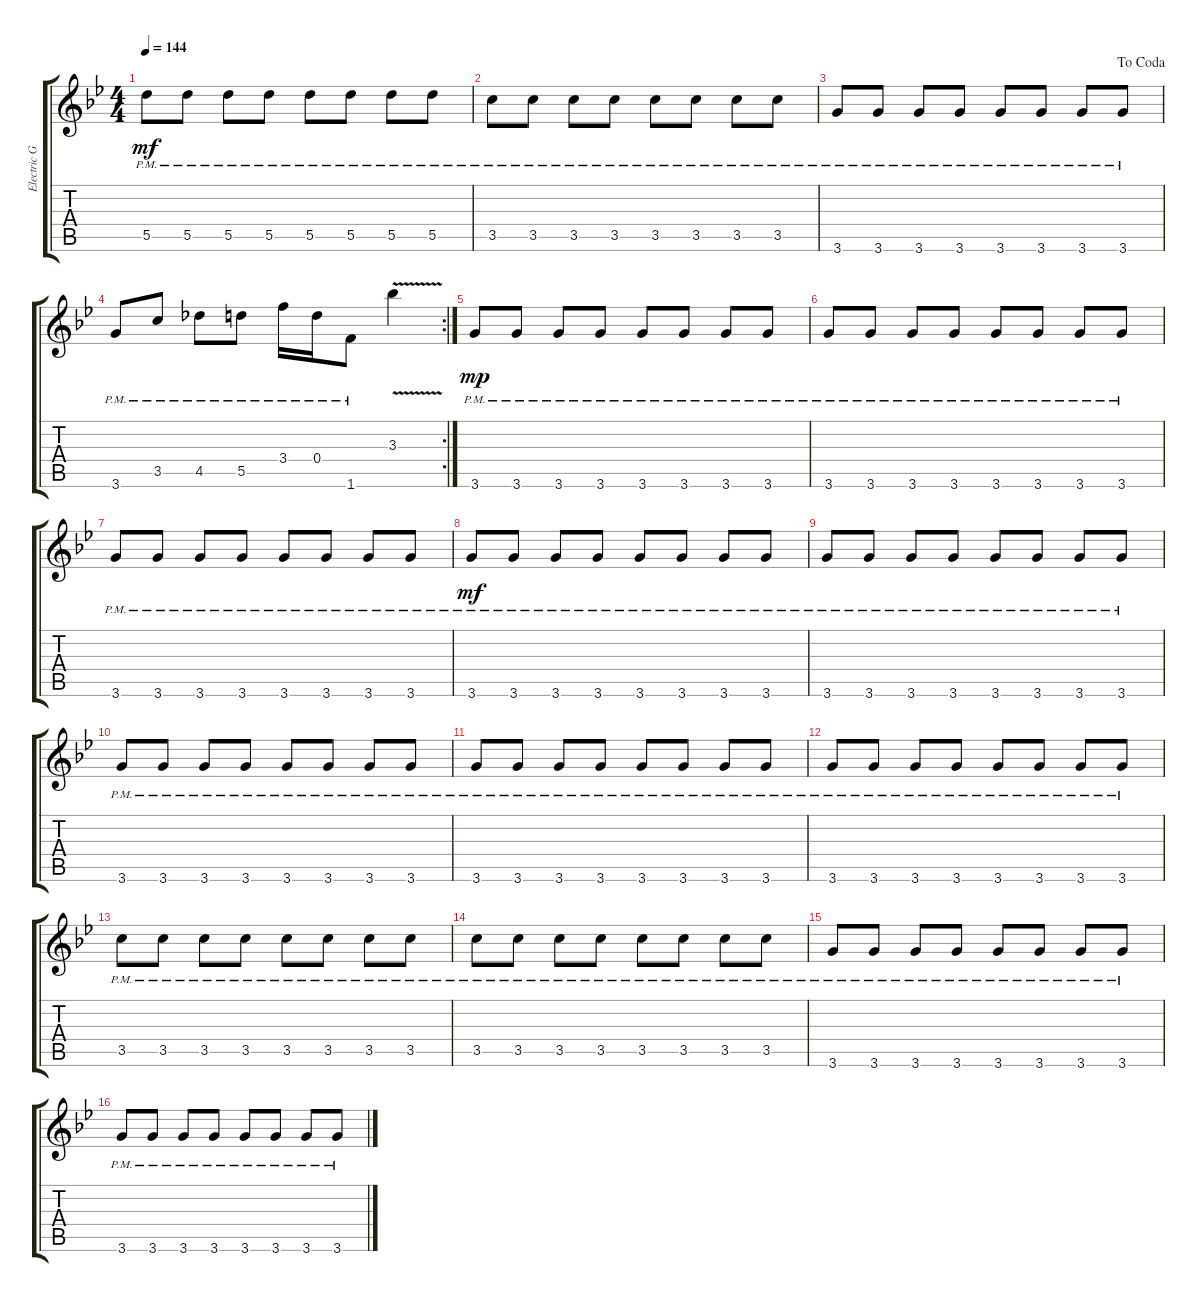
\track ("Electric Gtr. (Clean)" "Electric G") {instrument electricguitarclean}
\staff {score tabs}
\tuning (E4 B3 G4 D4 A3 E3) {hide}
\ts (4 4)
\tempo 144
\clef g2
\ks bb
5.5{pm}.8{dy mf} 5.5{pm}.8 5.5{pm}.8 5.5{pm}.8 5.5{pm}.8 5.5{pm}.8 5.5{pm}.8 5.5{pm}.8 |
3.5{pm}.8 3.5{pm}.8 3.5{pm}.8 3.5{pm}.8 3.5{pm}.8 3.5{pm}.8 3.5{pm}.8 3.5{pm}.8 |
\jump dacoda
3.6{pm}.8 3.6{pm}.8 3.6{pm}.8 3.6{pm}.8 3.6{pm}.8 3.6{pm}.8 3.6{pm}.8 3.6{pm}.8 |
\rc 2
3.6{pm}.8 3.5{pm}.8 4.5{pm}.8 5.5{pm}.8 3.4{pm}.16 0.4{pm}.16 1.6{pm}.8 3.3{v}.4 |
3.6{pm}.8{dy mp} 3.6{pm}.8 3.6{pm}.8 3.6{pm}.8 3.6{pm}.8 3.6{pm}.8 3.6{pm}.8 3.6{pm}.8 |
3.6{pm}.8 3.6{pm}.8 3.6{pm}.8 3.6{pm}.8 3.6{pm}.8 3.6{pm}.8 3.6{pm}.8 3.6{pm}.8 |
3.6{pm}.8 3.6{pm}.8 3.6{pm}.8 3.6{pm}.8 3.6{pm}.8 3.6{pm}.8 3.6{pm}.8 3.6{pm}.8 |
3.6{pm}.8{dy mf} 3.6{pm}.8 3.6{pm}.8 3.6{pm}.8 3.6{pm}.8 3.6{pm}.8 3.6{pm}.8 3.6{pm}.8 |
3.6{pm}.8 3.6{pm}.8 3.6{pm}.8 3.6{pm}.8 3.6{pm}.8 3.6{pm}.8 3.6{pm}.8 3.6{pm}.8 |
3.6{pm}.8 3.6{pm}.8 3.6{pm}.8 3.6{pm}.8 3.6{pm}.8 3.6{pm}.8 3.6{pm}.8 3.6{pm}.8 |
3.6{pm}.8 3.6{pm}.8 3.6{pm}.8 3.6{pm}.8 3.6{pm}.8 3.6{pm}.8 3.6{pm}.8 3.6{pm}.8 |
3.6{pm}.8 3.6{pm}.8 3.6{pm}.8 3.6{pm}.8 3.6{pm}.8 3.6{pm}.8 3.6{pm}.8 3.6{pm}.8 |
3.5{pm}.8 3.5{pm}.8 3.5{pm}.8 3.5{pm}.8 3.5{pm}.8 3.5{pm}.8 3.5{pm}.8 3.5{pm}.8 |
3.5{pm}.8 3.5{pm}.8 3.5{pm}.8 3.5{pm}.8 3.5{pm}.8 3.5{pm}.8 3.5{pm}.8 3.5{pm}.8 |
3.6{pm}.8 3.6{pm}.8 3.6{pm}.8 3.6{pm}.8 3.6{pm}.8 3.6{pm}.8 3.6{pm}.8 3.6{pm}.8 |
3.6{pm}.8 3.6{pm}.8 3.6{pm}.8 3.6{pm}.8 3.6{pm}.8 3.6{pm}.8 3.6{pm}.8 3.6{pm}.8
